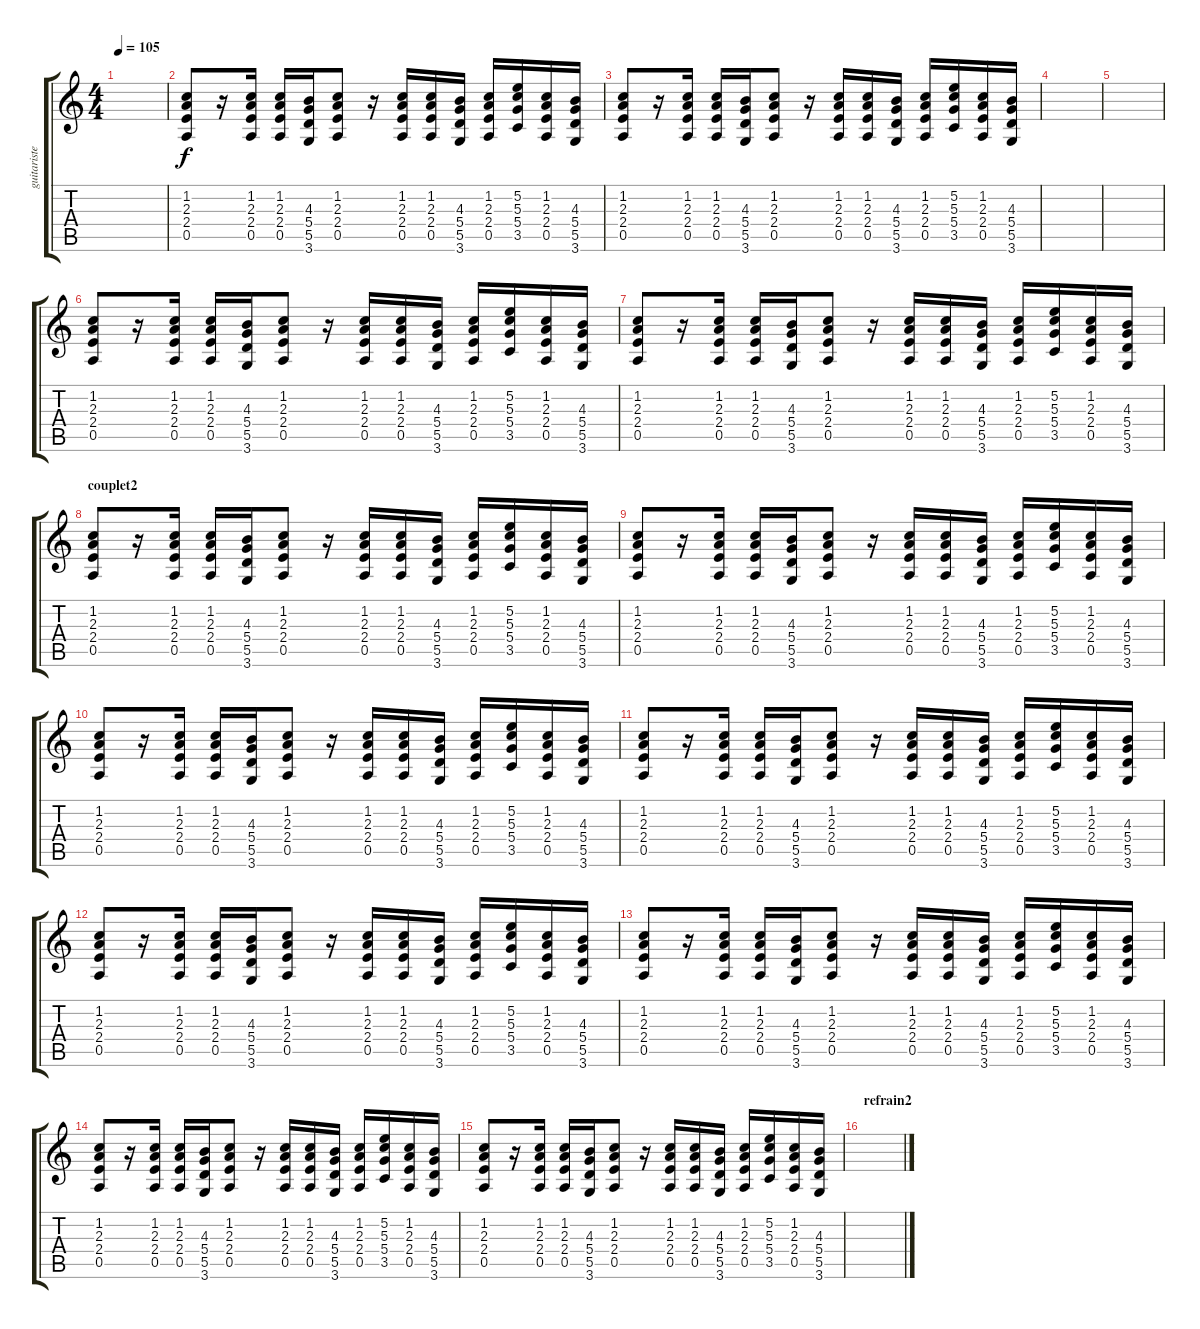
\track ("guitariste (solo)" "guitariste") {instrument distortionguitar}
\staff {score tabs}
\tuning (E4 B3 G3 D3 A2 E2) {hide}
\ts (4 4)
\tempo 105
\clef g2
\ks c
|
(1.2 2.3 2.4 0.5).8 r.16 (1.2 2.3 2.4 0.5).16 (1.2 2.3 2.4 0.5).16 (4.3 5.4 5.5 3.6).16 (1.2 2.3 2.4 0.5).8 r.16 (1.2 2.3 2.4 0.5).16 (1.2 2.3 2.4 0.5).16 (4.3 5.4 5.5 3.6).16 (1.2 2.3 2.4 0.5).16 (5.2 5.3 5.4 3.5).16 (1.2 2.3 2.4 0.5).16 (4.3 5.4 5.5 3.6).16 |
(1.2 2.3 2.4 0.5).8 r.16 (1.2 2.3 2.4 0.5).16 (1.2 2.3 2.4 0.5).16 (4.3 5.4 5.5 3.6).16 (1.2 2.3 2.4 0.5).8 r.16 (1.2 2.3 2.4 0.5).16 (1.2 2.3 2.4 0.5).16 (4.3 5.4 5.5 3.6).16 (1.2 2.3 2.4 0.5).16 (5.2 5.3 5.4 3.5).16 (1.2 2.3 2.4 0.5).16 (4.3 5.4 5.5 3.6).16 |
|
|
(1.2 2.3 2.4 0.5).8 r.16 (1.2 2.3 2.4 0.5).16 (1.2 2.3 2.4 0.5).16 (4.3 5.4 5.5 3.6).16 (1.2 2.3 2.4 0.5).8 r.16 (1.2 2.3 2.4 0.5).16 (1.2 2.3 2.4 0.5).16 (4.3 5.4 5.5 3.6).16 (1.2 2.3 2.4 0.5).16 (5.2 5.3 5.4 3.5).16 (1.2 2.3 2.4 0.5).16 (4.3 5.4 5.5 3.6).16 |
(1.2 2.3 2.4 0.5).8 r.16 (1.2 2.3 2.4 0.5).16 (1.2 2.3 2.4 0.5).16 (4.3 5.4 5.5 3.6).16 (1.2 2.3 2.4 0.5).8 r.16 (1.2 2.3 2.4 0.5).16 (1.2 2.3 2.4 0.5).16 (4.3 5.4 5.5 3.6).16 (1.2 2.3 2.4 0.5).16 (5.2 5.3 5.4 3.5).16 (1.2 2.3 2.4 0.5).16 (4.3 5.4 5.5 3.6).16 |
\section ("" "couplet2")
(1.2 2.3 2.4 0.5).8 r.16 (1.2 2.3 2.4 0.5).16 (1.2 2.3 2.4 0.5).16 (4.3 5.4 5.5 3.6).16 (1.2 2.3 2.4 0.5).8 r.16 (1.2 2.3 2.4 0.5).16 (1.2 2.3 2.4 0.5).16 (4.3 5.4 5.5 3.6).16 (1.2 2.3 2.4 0.5).16 (5.2 5.3 5.4 3.5).16 (1.2 2.3 2.4 0.5).16 (4.3 5.4 5.5 3.6).16 |
(1.2 2.3 2.4 0.5).8 r.16 (1.2 2.3 2.4 0.5).16 (1.2 2.3 2.4 0.5).16 (4.3 5.4 5.5 3.6).16 (1.2 2.3 2.4 0.5).8 r.16 (1.2 2.3 2.4 0.5).16 (1.2 2.3 2.4 0.5).16 (4.3 5.4 5.5 3.6).16 (1.2 2.3 2.4 0.5).16 (5.2 5.3 5.4 3.5).16 (1.2 2.3 2.4 0.5).16 (4.3 5.4 5.5 3.6).16 |
(1.2 2.3 2.4 0.5).8 r.16 (1.2 2.3 2.4 0.5).16 (1.2 2.3 2.4 0.5).16 (4.3 5.4 5.5 3.6).16 (1.2 2.3 2.4 0.5).8 r.16 (1.2 2.3 2.4 0.5).16 (1.2 2.3 2.4 0.5).16 (4.3 5.4 5.5 3.6).16 (1.2 2.3 2.4 0.5).16 (5.2 5.3 5.4 3.5).16 (1.2 2.3 2.4 0.5).16 (4.3 5.4 5.5 3.6).16 |
(1.2 2.3 2.4 0.5).8 r.16 (1.2 2.3 2.4 0.5).16 (1.2 2.3 2.4 0.5).16 (4.3 5.4 5.5 3.6).16 (1.2 2.3 2.4 0.5).8 r.16 (1.2 2.3 2.4 0.5).16 (1.2 2.3 2.4 0.5).16 (4.3 5.4 5.5 3.6).16 (1.2 2.3 2.4 0.5).16 (5.2 5.3 5.4 3.5).16 (1.2 2.3 2.4 0.5).16 (4.3 5.4 5.5 3.6).16 |
(1.2 2.3 2.4 0.5).8 r.16 (1.2 2.3 2.4 0.5).16 (1.2 2.3 2.4 0.5).16 (4.3 5.4 5.5 3.6).16 (1.2 2.3 2.4 0.5).8 r.16 (1.2 2.3 2.4 0.5).16 (1.2 2.3 2.4 0.5).16 (4.3 5.4 5.5 3.6).16 (1.2 2.3 2.4 0.5).16 (5.2 5.3 5.4 3.5).16 (1.2 2.3 2.4 0.5).16 (4.3 5.4 5.5 3.6).16 |
(1.2 2.3 2.4 0.5).8 r.16 (1.2 2.3 2.4 0.5).16 (1.2 2.3 2.4 0.5).16 (4.3 5.4 5.5 3.6).16 (1.2 2.3 2.4 0.5).8 r.16 (1.2 2.3 2.4 0.5).16 (1.2 2.3 2.4 0.5).16 (4.3 5.4 5.5 3.6).16 (1.2 2.3 2.4 0.5).16 (5.2 5.3 5.4 3.5).16 (1.2 2.3 2.4 0.5).16 (4.3 5.4 5.5 3.6).16 |
(1.2 2.3 2.4 0.5).8 r.16 (1.2 2.3 2.4 0.5).16 (1.2 2.3 2.4 0.5).16 (4.3 5.4 5.5 3.6).16 (1.2 2.3 2.4 0.5).8 r.16 (1.2 2.3 2.4 0.5).16 (1.2 2.3 2.4 0.5).16 (4.3 5.4 5.5 3.6).16 (1.2 2.3 2.4 0.5).16 (5.2 5.3 5.4 3.5).16 (1.2 2.3 2.4 0.5).16 (4.3 5.4 5.5 3.6).16 |
(1.2 2.3 2.4 0.5).8 r.16 (1.2 2.3 2.4 0.5).16 (1.2 2.3 2.4 0.5).16 (4.3 5.4 5.5 3.6).16 (1.2 2.3 2.4 0.5).8 r.16 (1.2 2.3 2.4 0.5).16 (1.2 2.3 2.4 0.5).16 (4.3 5.4 5.5 3.6).16 (1.2 2.3 2.4 0.5).16 (5.2 5.3 5.4 3.5).16 (1.2 2.3 2.4 0.5).16 (4.3 5.4 5.5 3.6).16 |
\section ("" "refrain2")
